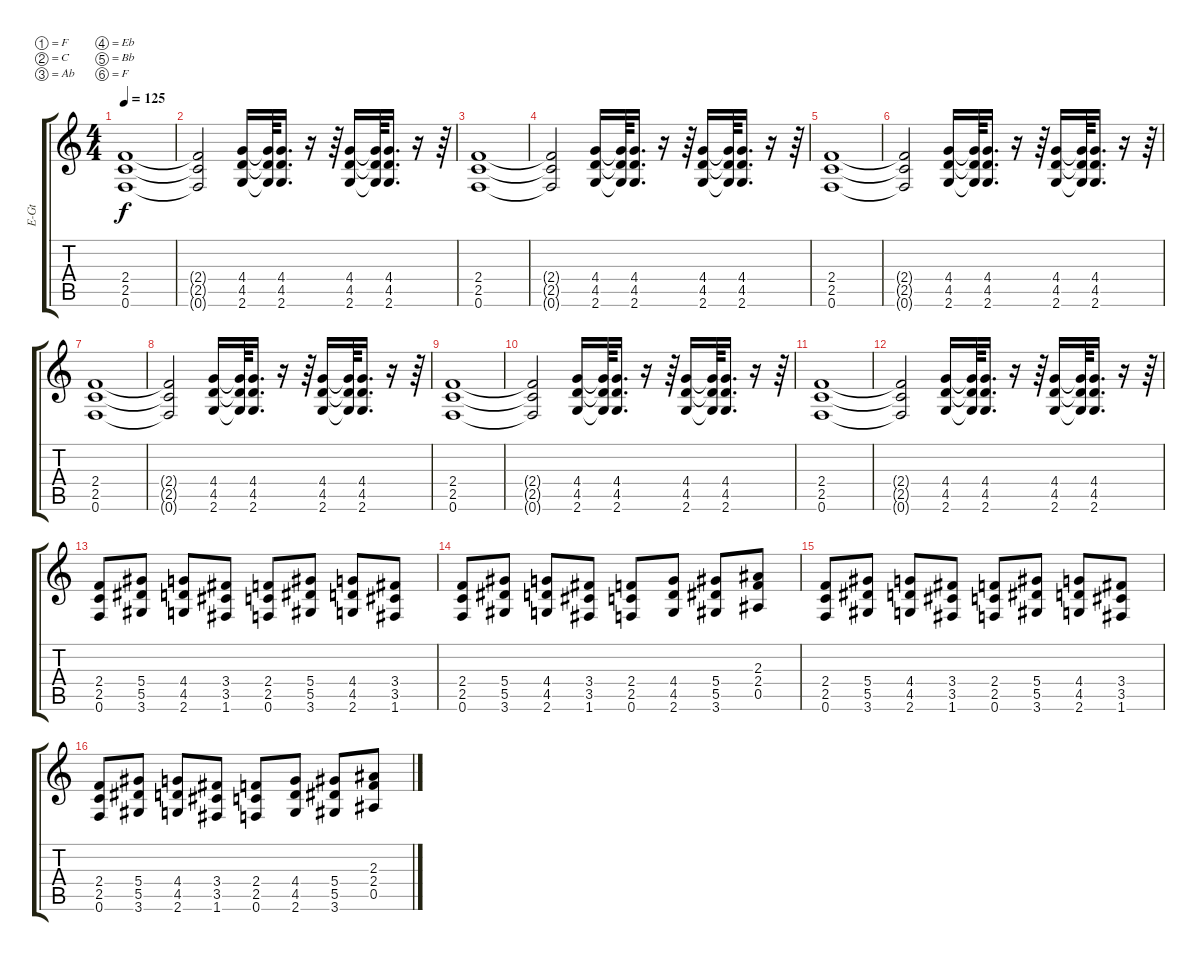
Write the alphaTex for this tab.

\track ("James Hetfield" "E-Gt") {instrument distortionguitar}
\staff {score tabs}
\tuning (F4 C4 Ab3 Eb3 Bb2 F2)
\ts (4 4)
\tempo 125
\clef g2
\ks c
(2.4 2.5 0.6).1{dy f} |
(2.4{t} 2.5{t} 0.6{t}).2 (4.4 4.5 2.6).16 (4.4{t} 4.5{t} 2.6{t}).64 (4.4 4.5 2.6).16{d} r.16 r.64 (4.4 4.5 2.6).16 (4.4{t} 4.5{t} 2.6{t}).64 (4.4 4.5 2.6).16{d} r.16 r.64 |
(2.4 2.5 0.6).1 |
(2.4{t} 2.5{t} 0.6{t}).2 (4.4 4.5 2.6).16 (4.4{t} 4.5{t} 2.6{t}).64 (4.4 4.5 2.6).16{d} r.16 r.64 (4.4 4.5 2.6).16 (4.4{t} 4.5{t} 2.6{t}).64 (4.4 4.5 2.6).16{d} r.16 r.64 |
(2.4 2.5 0.6).1 |
(2.4{t} 2.5{t} 0.6{t}).2 (4.4 4.5 2.6).16 (4.4{t} 4.5{t} 2.6{t}).64 (4.4 4.5 2.6).16{d} r.16 r.64 (4.4 4.5 2.6).16 (4.4{t} 4.5{t} 2.6{t}).64 (4.4 4.5 2.6).16{d} r.16 r.64 |
(2.4 2.5 0.6).1 |
(2.4{t} 2.5{t} 0.6{t}).2 (4.4 4.5 2.6).16 (4.4{t} 4.5{t} 2.6{t}).64 (4.4 4.5 2.6).16{d} r.16 r.64 (4.4 4.5 2.6).16 (4.4{t} 4.5{t} 2.6{t}).64 (4.4 4.5 2.6).16{d} r.16 r.64 |
(2.4 2.5 0.6).1 |
(2.4{t} 2.5{t} 0.6{t}).2 (4.4 4.5 2.6).16 (4.4{t} 4.5{t} 2.6{t}).64 (4.4 4.5 2.6).16{d} r.16 r.64 (4.4 4.5 2.6).16 (4.4{t} 4.5{t} 2.6{t}).64 (4.4 4.5 2.6).16{d} r.16 r.64 |
(2.4 2.5 0.6).1 |
(2.4{t} 2.5{t} 0.6{t}).2 (4.4 4.5 2.6).16 (4.4{t} 4.5{t} 2.6{t}).64 (4.4 4.5 2.6).16{d} r.16 r.64 (4.4 4.5 2.6).16 (4.4{t} 4.5{t} 2.6{t}).64 (4.4 4.5 2.6).16{d} r.16 r.64 |
(2.4 2.5 0.6).8 (5.4 5.5 3.6).8 (4.4 4.5 2.6).8 (3.4 3.5 1.6).8 (2.4 2.5 0.6).8 (5.4 5.5 3.6).8 (4.4 4.5 2.6).8 (3.4 3.5 1.6).8 |
(2.4 2.5 0.6).8 (5.4 5.5 3.6).8 (4.4 4.5 2.6).8 (3.4 3.5 1.6).8 (2.4 2.5 0.6).8 (4.4 4.5 2.6).8 (5.4 5.5 3.6).8 (2.3 2.4 0.5).8 |
(2.4 2.5 0.6).8 (5.4 5.5 3.6).8 (4.4 4.5 2.6).8 (3.4 3.5 1.6).8 (2.4 2.5 0.6).8 (5.4 5.5 3.6).8 (4.4 4.5 2.6).8 (3.4 3.5 1.6).8 |
(2.4 2.5 0.6).8 (5.4 5.5 3.6).8 (4.4 4.5 2.6).8 (3.4 3.5 1.6).8 (2.4 2.5 0.6).8 (4.4 4.5 2.6).8 (5.4 5.5 3.6).8 (2.3 2.4 0.5).8
